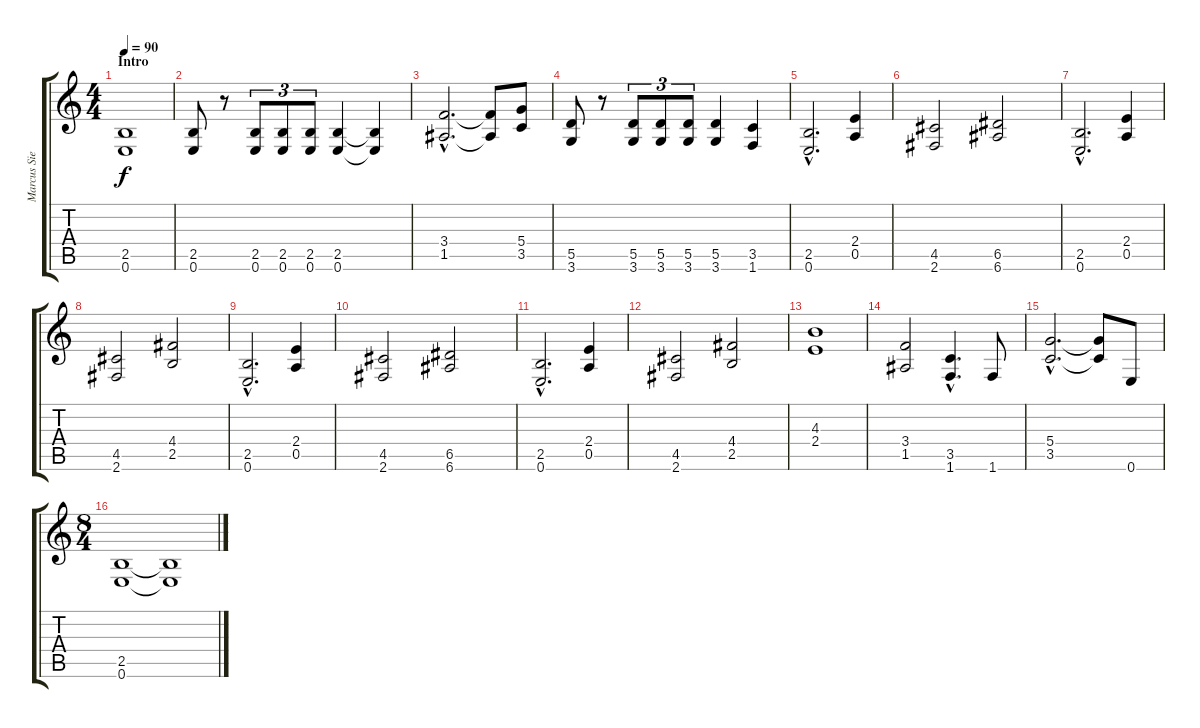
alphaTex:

\track ("Marcus Siepen" "Marcus Sie") {instrument distortionguitar}
\staff {score tabs}
\tuning (E4 B3 G3 D3 A2 E2) {hide}
\ts (4 4)
\section ("" "Intro")
\tempo 90
\clef g2
\ks c
(2.5 0.6).1{dy f instrument distortionguitar} |
(2.5 0.6).8 r.8 (2.5 0.6).8{tu (3 2)} (2.5 0.6).8{tu (3 2)} (2.5 0.6).8{tu (3 2)} (2.5 0.6).4 (2.5{t} 0.6{t}).4 |
(3.4{hac} 1.5{hac}).2{d} (3.4{t} 1.5{t}).8 (5.4 3.5).8 |
(5.5 3.6).8 r.8 (5.5 3.6).8{tu (3 2)} (5.5 3.6).8{tu (3 2)} (5.5 3.6).8{tu (3 2)} (5.5 3.6).4 (3.5 1.6).4 |
(2.5{hac} 0.6{hac}).2{d} (2.4 0.5).4 |
(4.5 2.6).2 (6.5 6.6).2 |
(2.5{hac} 0.6{hac}).2{d} (2.4 0.5).4 |
(4.5 2.6).2 (4.4 2.5).2 |
(2.5{hac} 0.6{hac}).2{d} (2.4 0.5).4 |
(4.5 2.6).2 (6.5 6.6).2 |
(2.5{hac} 0.6{hac}).2{d} (2.4 0.5).4 |
(4.5 2.6).2 (4.4 2.5).2 |
(4.3 2.4).1 |
(3.4 1.5).2 (3.5{hac} 1.6{hac}).4{d} 1.6.8 |
(5.4{hac} 3.5{hac}).2{d} (5.4{t} 3.5{t}).8 0.6.8 |
\ts (8 4)
(2.5 0.6).1 (2.5{t} 0.6{t}).1
